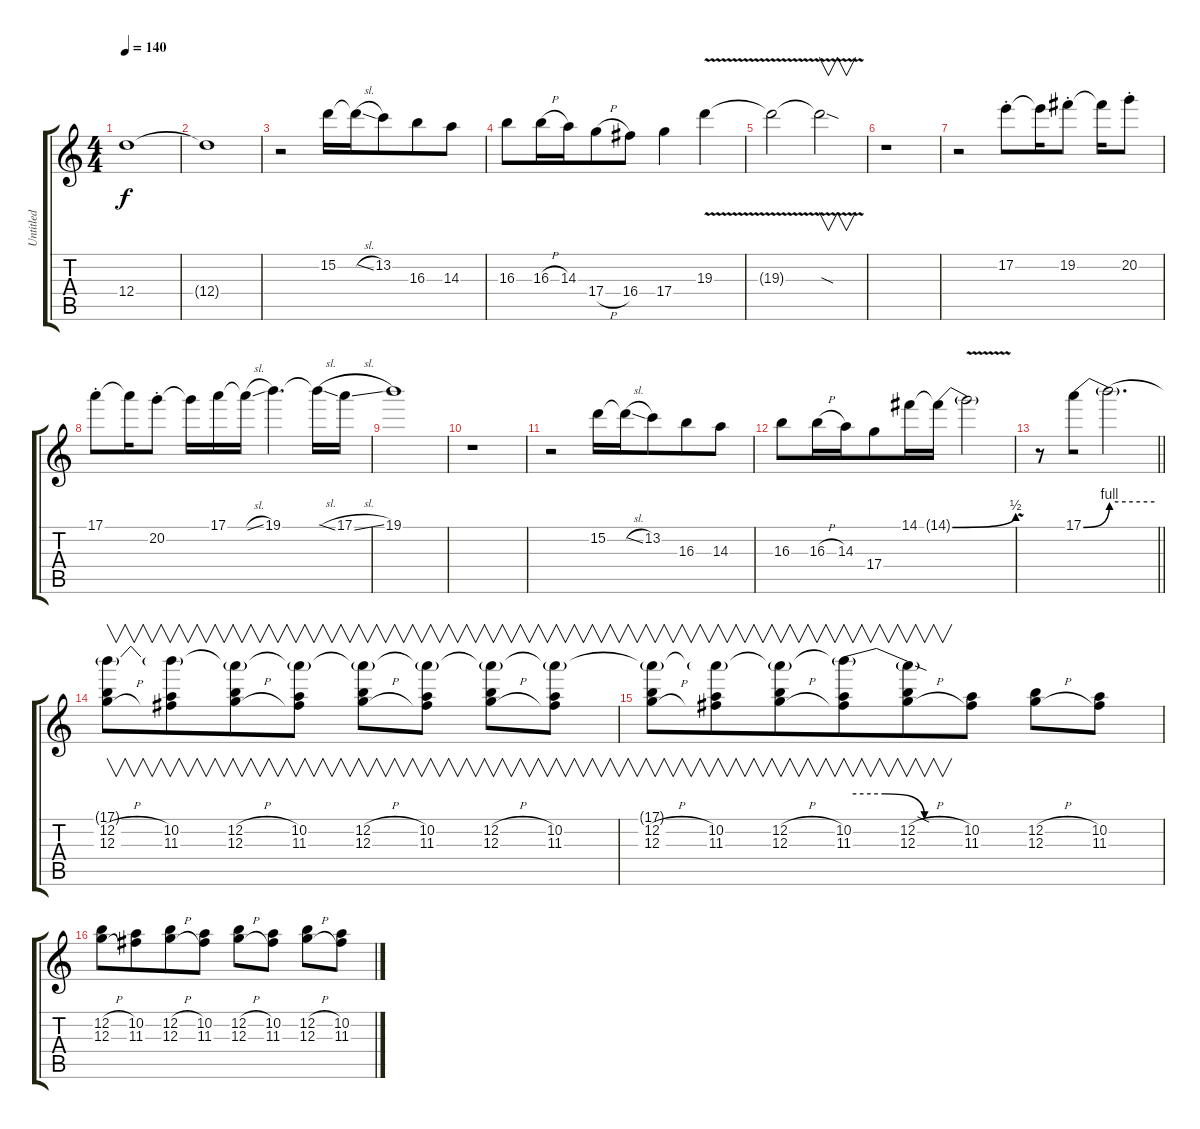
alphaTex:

\track ("Untitled" "Untitled") {instrument distortionguitar}
\staff {score tabs}
\tuning (E4 B3 G3 D3 A2 E2) {hide}
\ts (4 4)
\tempo 140
\clef g2
\ks c
12.4.1{dy f} |
12.4{t}.1 |
r.2{beam merge} 15.2.16{beam merge} 15.2{sl t}.16 13.2.8{beam merge} 16.3.8{beam merge} 14.3.8 |
16.3.8{beam merge} 16.3{h}.16{beam merge} 14.3.16{beam merge} 17.4{h}.8{beam merge} 16.4.8{beam merge} 17.4.4{beam merge} 19.3{v}.4 |
19.3{v t}.2{beam merge} 19.3{sod t}.2{v} |
r.1 |
r.2{beam merge} 17.2{st}.8{beam merge} 17.2{t}.16{beam merge} 19.2{st}.8 19.2{t}.16{beam merge} 20.2{st}.8 |
17.1{st}.8 17.1{t}.16{beam merge} 20.2{st}.8 20.2{t}.16{beam merge} 17.1.16{beam merge} 17.1{sl t}.16{beam merge} 19.1.4{d beam merge} 19.1{sl t}.16{beam merge} 17.1{sl}.16 |
19.1.1 |
r.1 |
r.2{beam merge} 15.2.16{beam merge} 15.2{sl t}.16{beam merge} 13.2.8{beam merge} 16.3.8{beam merge} 14.3.8 |
16.3.8{beam merge} 16.3{h}.16{beam merge} 14.3.16{beam merge} 17.4.8{beam merge} 14.1.16{beam merge} 14.1{be (bend 0 0 60 2) t}.16 14.1{v t}.2 |
\barLineRight lightlight
r.8{beam merge} 17.1{be (bend 0 0 60 4)}.8{beam merge} 17.1{be (hold 0 4 60 4) t}.2{d} |
(17.1{t} 12.2{h} 12.3{h}).8{v beam merge} (17.1{t} 10.2 11.3).8{v beam merge} (17.1{t} 12.2{h} 12.3{h}).8{v beam merge} (17.1{t} 10.2 11.3).8{v} (17.1{t} 12.2{h} 12.3{h}).8{v beam merge} (17.1{t} 10.2 11.3).8{v} (17.1{t} 12.2{h} 12.3{h}).8{v beam merge} (17.1{t} 10.2 11.3).8{v} |
(17.1{t} 12.2{h} 12.3{h}).8{v beam merge} (17.1{t} 10.2 11.3).8{v beam merge} (17.1{t} 12.2{h} 12.3{h}).8{v beam merge} (17.1{be (custom 0 4 20 4 40 0 60 0) t} 10.2 11.3).8{v beam merge} (17.1{sod t} 12.2{h} 12.3{h}).8{v beam merge} (10.2 11.3).8 (12.2{h} 12.3{h}).8{beam merge} (10.2 11.3).8 |
(12.2{h} 12.3{h}).8{beam merge} (10.2 11.3).8{beam merge} (12.2{h} 12.3{h}).8{beam merge} (10.2 11.3).8 (12.2{h} 12.3{h}).8 (10.2 11.3).8 (12.2{h} 12.3{h}).8{beam merge} (10.2 11.3).8
